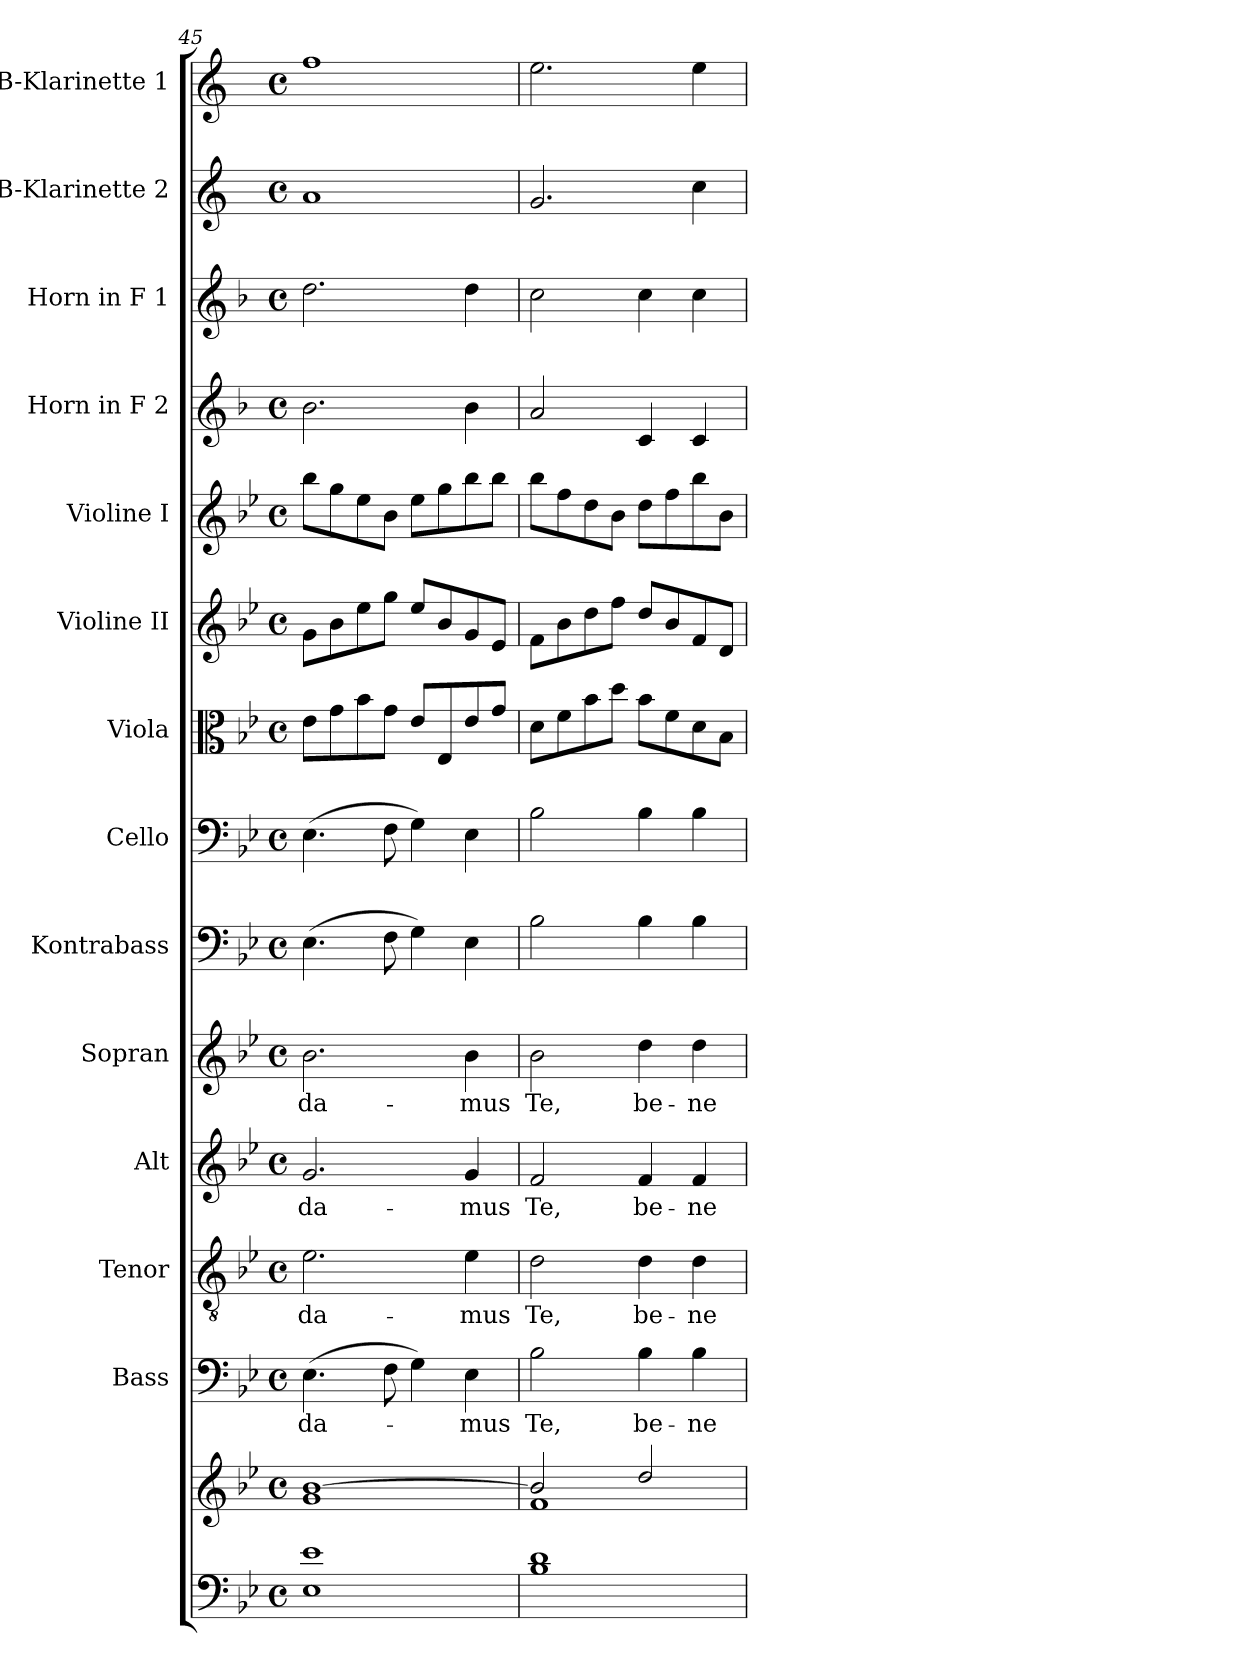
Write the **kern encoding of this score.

**kern	**kern	**kern	**text	**kern	**text	**kern	**text	**kern	**text	**kern	**kern	**kern	**kern	**kern	**kern	**kern	**kern	**kern
*part14	*part14	*part13	*part13	*part12	*part12	*part11	*part11	*part10	*part10	*part9	*part8	*part7	*part6	*part5	*part4	*part3	*part2	*part1
*staff15	*staff14	*staff13	*staff13	*staff12	*staff12	*staff11	*staff11	*staff10	*staff10	*staff9	*staff8	*staff7	*staff6	*staff5	*staff4	*staff3	*staff2	*staff1
*	*	*I"Bass	*	*I"Tenor	*	*I"Alt	*	*I"Sopran	*	*I"Kontrabass	*I"Cello	*I"Viola	*I"Violine II	*I"Violine I	*I"Horn in F 2	*I"Horn in F 1	*I"B-Klarinette 2	*I"B-Klarinette 1
*	*	*I'B.	*	*I'T.	*	*I'A.	*	*I'S.	*	*I'Kb.	*	*I'Vla.	*I'Vl. II	*I'Vl. I	*	*	*I'B Kl. 2	*I'B Kl. 1
*clefF4	*clefG2	*clefF4	*	*clefGv2	*	*clefG2	*	*clefG2	*	*clefF4	*clefF4	*clefC3	*clefG2	*clefG2	*clefG2	*clefG2	*clefG2	*clefG2
*	*	*	*	*	*	*	*	*	*	*ITrd7c12	*	*	*	*	*ITrd4c7	*ITrd4c7	*ITrd1c2	*ITrd1c2
*k[b-e-]	*k[b-e-]	*k[b-e-]	*	*k[b-e-]	*	*k[b-e-]	*	*k[b-e-]	*	*k[b-e-]	*k[b-e-]	*k[b-e-]	*k[b-e-]	*k[b-e-]	*k[b-e-]	*k[b-e-]	*k[b-e-]	*k[b-e-]
*B-:	*B-:	*B-:	*	*B-:	*	*B-:	*	*B-:	*	*B-:	*B-:	*B-:	*B-:	*B-:	*B-:	*B-:	*B-:	*B-:
*M4/4	*M4/4	*M4/4	*	*M4/4	*	*M4/4	*	*M4/4	*	*M4/4	*M4/4	*M4/4	*M4/4	*M4/4	*M4/4	*M4/4	*M4/4	*M4/4
*met(c)	*met(c)	*met(c)	*	*met(c)	*	*met(c)	*	*met(c)	*	*met(c)	*met(c)	*met(c)	*met(c)	*met(c)	*met(c)	*met(c)	*met(c)	*met(c)
=45	=45	=45	=45	=45	=45	=45	=45	=45	=45	=45	=45	=45	=45	=45	=45	=45	=45	=45
*^	*^	*	*	*	*	*	*	*	*	*	*	*	*	*	*	*	*	*
!	!	!	!	!	!LO:LY:b	!	!LO:LY:b	!	!LO:LY:b	!	!LO:LY:b	!	!	!	!	!	!	!	!	!
1e-	1E-	[>1b-	1g	(>4.E-\	-da-	2.e-\	-da-	2.g/	-da-	2.b-\	-da-	(>4.EE-\	(>4.E-\	8e-\L	8g\L	8bb-\L	2.e-\	2.g\	1g	1ee-
.	.	.	.	.	.	.	.	.	.	.	.	.	.	8g\	8b-\	8gg\	.	.	.	.
.	.	.	.	.	.	.	.	.	.	.	.	.	.	8b-\	8ee-\	8ee-\	.	.	.	.
.	.	.	.	8F\	.	.	.	.	.	.	.	8FF\	8F\	8g\J	8gg\J	8b-\J	.	.	.	.
.	.	.	.	4G\)	.	.	.	.	.	.	.	4GG\)	4G\)	8e-/L	8ee-/L	8ee-\L	.	.	.	.
.	.	.	.	.	.	.	.	.	.	.	.	.	.	8E-/	8b-/	8gg\	.	.	.	.
!	!	!	!	!	!LO:LY:b	!	!LO:LY:b	!	!LO:LY:b	!	!LO:LY:b	!	!	!	!	!	!	!	!	!
.	.	.	.	4E-\	-mus	4e-\	-mus	4g/	-mus	4b-\	-mus	4EE-\	4E-\	8e-/	8g/	8bb-\	4e-\	4g\	.	.
.	.	.	.	.	.	.	.	.	.	.	.	.	.	8g/J	8e-/J	8bb-\J	.	.	.	.
=46	=46	=46	=46	=46	=46	=46	=46	=46	=46	=46	=46	=46	=46	=46	=46	=46	=46	=46	=46	=46
!	!	!	!	!	!LO:LY:b	!	!LO:LY:b	!	!LO:LY:b	!	!LO:LY:b	!	!	!	!	!	!	!	!	!
1d	1B-	2b-/]	1f	2B-\	Te,	2d\	Te,	2f/	Te,	2b-\	Te,	2BB-\	2B-\	8d\L	8f\L	8bb-\L	2d/	2f\	2.f/	2.dd\
.	.	.	.	.	.	.	.	.	.	.	.	.	.	8f\	8b-\	8ff\	.	.	.	.
.	.	.	.	.	.	.	.	.	.	.	.	.	.	8b-\	8dd\	8dd\	.	.	.	.
.	.	.	.	.	.	.	.	.	.	.	.	.	.	8dd\J	8ff\J	8b-\J	.	.	.	.
!	!	!	!	!	!LO:LY:b	!	!LO:LY:b	!	!LO:LY:b	!	!LO:LY:b	!	!	!	!	!	!	!	!	!
.	.	2dd/	.	4B-\	be-	4d\	be-	4f/	be-	4dd\	be-	4BB-\	4B-\	8b-\L	8dd/L	8dd\L	4F/	4f\	.	.
.	.	.	.	.	.	.	.	.	.	.	.	.	.	8f\	8b-/	8ff\	.	.	.	.
!	!	!	!	!	!LO:LY:b	!	!LO:LY:b	!	!LO:LY:b	!	!LO:LY:b	!	!	!	!	!	!	!	!	!
.	.	.	.	4B-\	-ne-	4d\	-ne-	4f/	-ne-	4dd\	-ne-	4BB-\	4B-\	8d\	8f/	8bb-\	4F/	4f\	4b-\	4dd\
.	.	.	.	.	.	.	.	.	.	.	.	.	.	8B-\J	8d/J	8b-\J	.	.	.	.
*v	*v	*	*	*	*	*	*	*	*	*	*	*	*	*	*	*	*	*	*	*
*	*v	*v	*	*	*	*	*	*	*	*	*	*	*	*	*	*	*	*	*
=	=	=	=	=	=	=	=	=	=	=	=	=	=	=	=	=	=	=
*-	*-	*-	*-	*-	*-	*-	*-	*-	*-	*-	*-	*-	*-	*-	*-	*-	*-	*-
